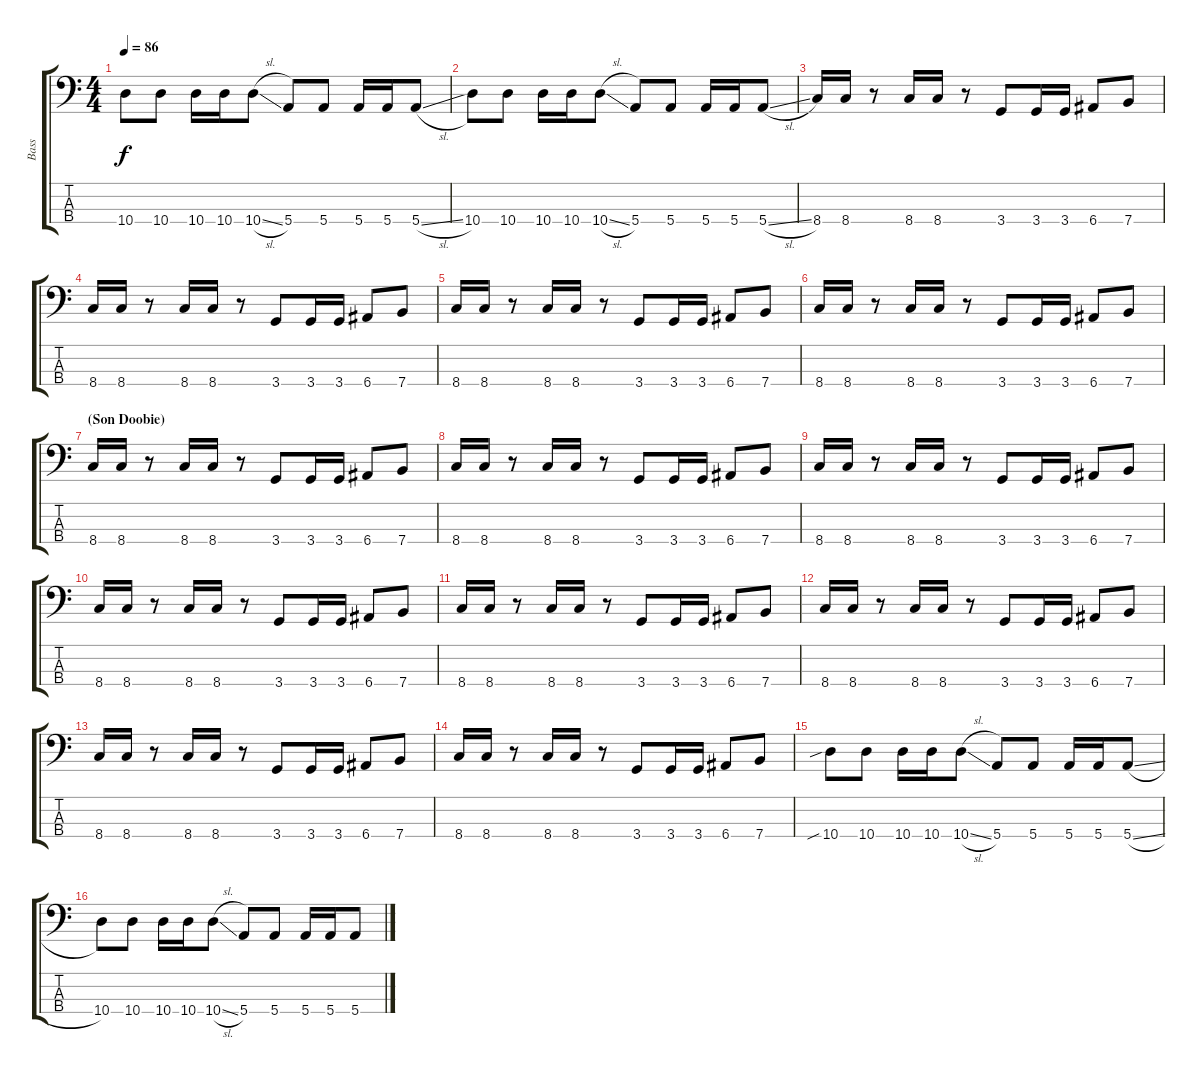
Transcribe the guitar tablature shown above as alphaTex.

\track ("Bass" "Bass") {instrument electricbasspick}
\staff {score tabs}
\tuning (G2 D2 A1 E1) {hide}
\ts (4 4)
\tempo 86
\clef f4
\ks c
10.4.8{dy f} 10.4.8 10.4.16 10.4.16 10.4{sl}.8 5.4.8 5.4.8 5.4.16 5.4.16 5.4{sl}.8 |
10.4.8 10.4.8 10.4.16 10.4.16 10.4{sl}.8 5.4.8 5.4.8 5.4.16 5.4.16 5.4{sl}.8 |
8.4.16 8.4.16 r.8 8.4.16 8.4.16 r.8 3.4.8 3.4.16 3.4.16 6.4.8 7.4.8 |
8.4.16 8.4.16 r.8 8.4.16 8.4.16 r.8 3.4.8 3.4.16 3.4.16 6.4.8 7.4.8 |
8.4.16 8.4.16 r.8 8.4.16 8.4.16 r.8 3.4.8 3.4.16 3.4.16 6.4.8 7.4.8 |
8.4.16 8.4.16 r.8 8.4.16 8.4.16 r.8 3.4.8 3.4.16 3.4.16 6.4.8 7.4.8 |
\section ("" "(Son Doobie)")
8.4.16 8.4.16 r.8 8.4.16 8.4.16 r.8 3.4.8 3.4.16 3.4.16 6.4.8 7.4.8 |
8.4.16 8.4.16 r.8 8.4.16 8.4.16 r.8 3.4.8 3.4.16 3.4.16 6.4.8 7.4.8 |
8.4.16 8.4.16 r.8 8.4.16 8.4.16 r.8 3.4.8 3.4.16 3.4.16 6.4.8 7.4.8 |
8.4.16 8.4.16 r.8 8.4.16 8.4.16 r.8 3.4.8 3.4.16 3.4.16 6.4.8 7.4.8 |
8.4.16 8.4.16 r.8 8.4.16 8.4.16 r.8 3.4.8 3.4.16 3.4.16 6.4.8 7.4.8 |
8.4.16 8.4.16 r.8 8.4.16 8.4.16 r.8 3.4.8 3.4.16 3.4.16 6.4.8 7.4.8 |
8.4.16 8.4.16 r.8 8.4.16 8.4.16 r.8 3.4.8 3.4.16 3.4.16 6.4.8 7.4.8 |
8.4.16 8.4.16 r.8 8.4.16 8.4.16 r.8 3.4.8 3.4.16 3.4.16 6.4.8 7.4.8 |
10.4{sib}.8 10.4.8 10.4.16 10.4.16 10.4{sl}.8 5.4.8 5.4.8 5.4.16 5.4.16 5.4{sl}.8 |
10.4.8 10.4.8 10.4.16 10.4.16 10.4{sl}.8 5.4.8 5.4.8 5.4.16 5.4.16 5.4{sl}.8
